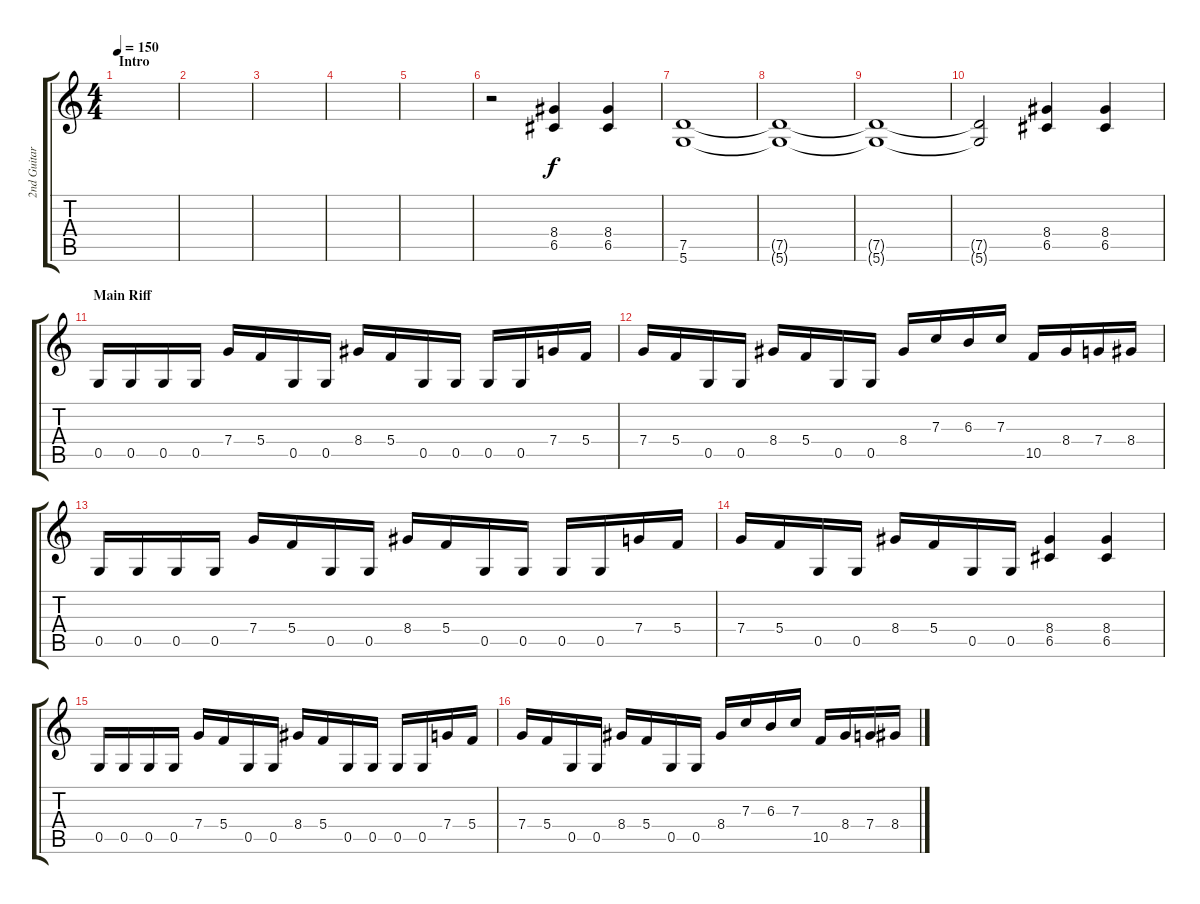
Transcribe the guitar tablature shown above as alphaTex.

\track ("2nd Guitar" "2nd Guitar") {instrument distortionguitar}
\staff {score tabs}
\tuning (D4 A3 F3 C3 G2 D2) {hide}
\ts (4 4)
\section ("" "Intro")
\tempo 150
\clef g2
\ks c
|
|
|
|
|
r.2 (8.4 6.5).4 (8.4 6.5).4 |
(7.5 5.6).1 |
(7.5{t} 5.6{t}).1 |
(7.5{t} 5.6{t}).1 |
(7.5{t} 5.6{t}).2 (8.4 6.5).4 (8.4 6.5).4 |
\section ("" "Main Riff")
0.5.16 0.5.16 0.5.16 0.5.16 7.4.16 5.4.16 0.5.16 0.5.16 8.4.16 5.4.16 0.5.16 0.5.16 0.5.16 0.5.16 7.4.16 5.4.16 |
7.4.16 5.4.16 0.5.16 0.5.16 8.4.16 5.4.16 0.5.16 0.5.16 8.4.16 7.3.16 6.3.16 7.3.16 10.5.16 8.4.16 7.4.16 8.4.16 |
0.5.16 0.5.16 0.5.16 0.5.16 7.4.16 5.4.16 0.5.16 0.5.16 8.4.16 5.4.16 0.5.16 0.5.16 0.5.16 0.5.16 7.4.16 5.4.16 |
7.4.16 5.4.16 0.5.16 0.5.16 8.4.16 5.4.16 0.5.16 0.5.16 (8.4 6.5).4 (8.4 6.5).4 |
0.5.16 0.5.16 0.5.16 0.5.16 7.4.16 5.4.16 0.5.16 0.5.16 8.4.16 5.4.16 0.5.16 0.5.16 0.5.16 0.5.16 7.4.16 5.4.16 |
7.4.16 5.4.16 0.5.16 0.5.16 8.4.16 5.4.16 0.5.16 0.5.16 8.4.16 7.3.16 6.3.16 7.3.16 10.5.16 8.4.16 7.4.16 8.4.16
